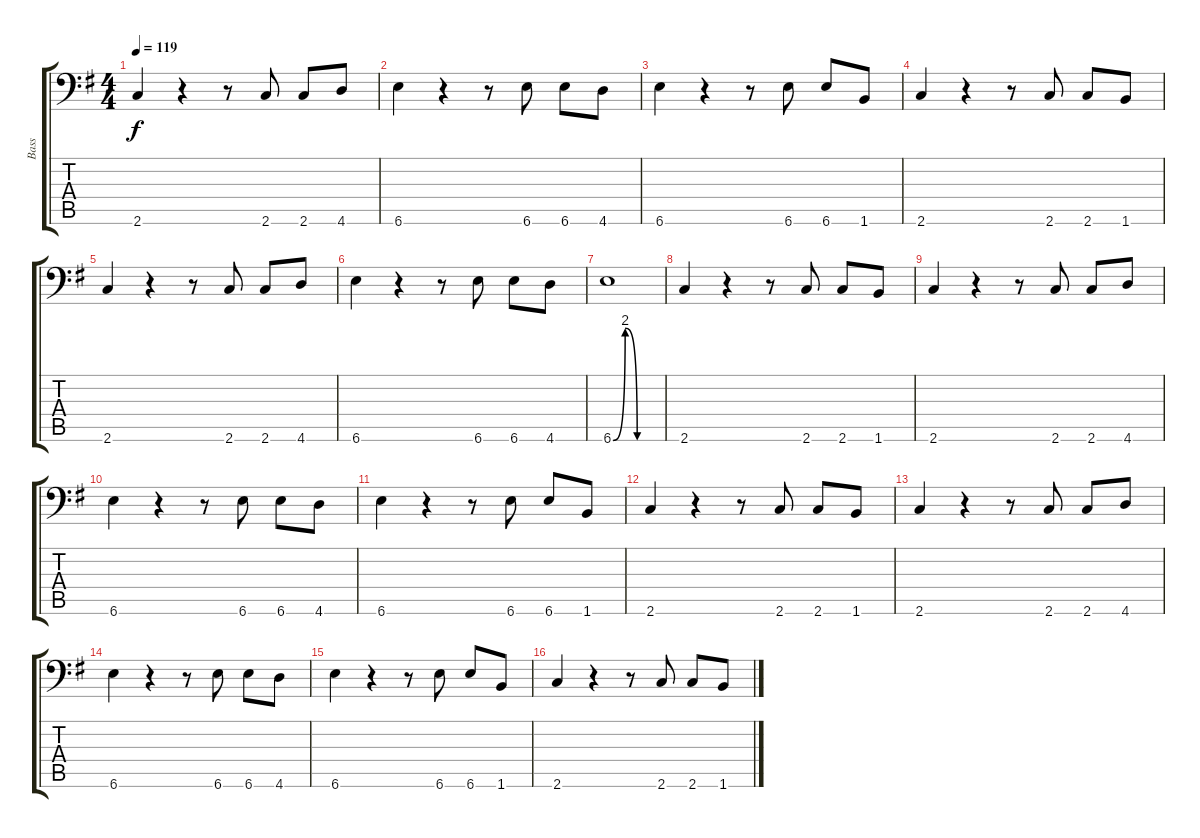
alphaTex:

\track ("Bass" "Bass") {instrument electricbassfinger}
\staff {score tabs}
\tuning (E4 B3 G3 D3 A2 Bb1) {hide}
\ts (4 4)
\tempo 119
\clef f4
\ks g
2.6.4{dy f} r.4 r.8 2.6.8 2.6.8 4.6.8 |
6.6.4 r.4 r.8 6.6.8 6.6.8 4.6.8 |
6.6.4 r.4 r.8 6.6.8 6.6.8 1.6.8 |
2.6.4 r.4 r.8 2.6.8 2.6.8 1.6.8 |
2.6.4 r.4 r.8 2.6.8 2.6.8 4.6.8 |
6.6.4 r.4 r.8 6.6.8 6.6.8 4.6.8 |
6.6{be (custom 0 0 15 8 30 0 60 0)}.1 |
2.6.4 r.4 r.8 2.6.8 2.6.8 1.6.8 |
2.6.4 r.4 r.8 2.6.8 2.6.8 4.6.8 |
6.6.4 r.4 r.8 6.6.8 6.6.8 4.6.8 |
6.6.4 r.4 r.8 6.6.8 6.6.8 1.6.8 |
2.6.4 r.4 r.8 2.6.8 2.6.8 1.6.8 |
2.6.4 r.4 r.8 2.6.8 2.6.8 4.6.8 |
6.6.4 r.4 r.8 6.6.8 6.6.8 4.6.8 |
6.6.4 r.4 r.8 6.6.8 6.6.8 1.6.8 |
2.6.4 r.4 r.8 2.6.8 2.6.8 1.6.8
